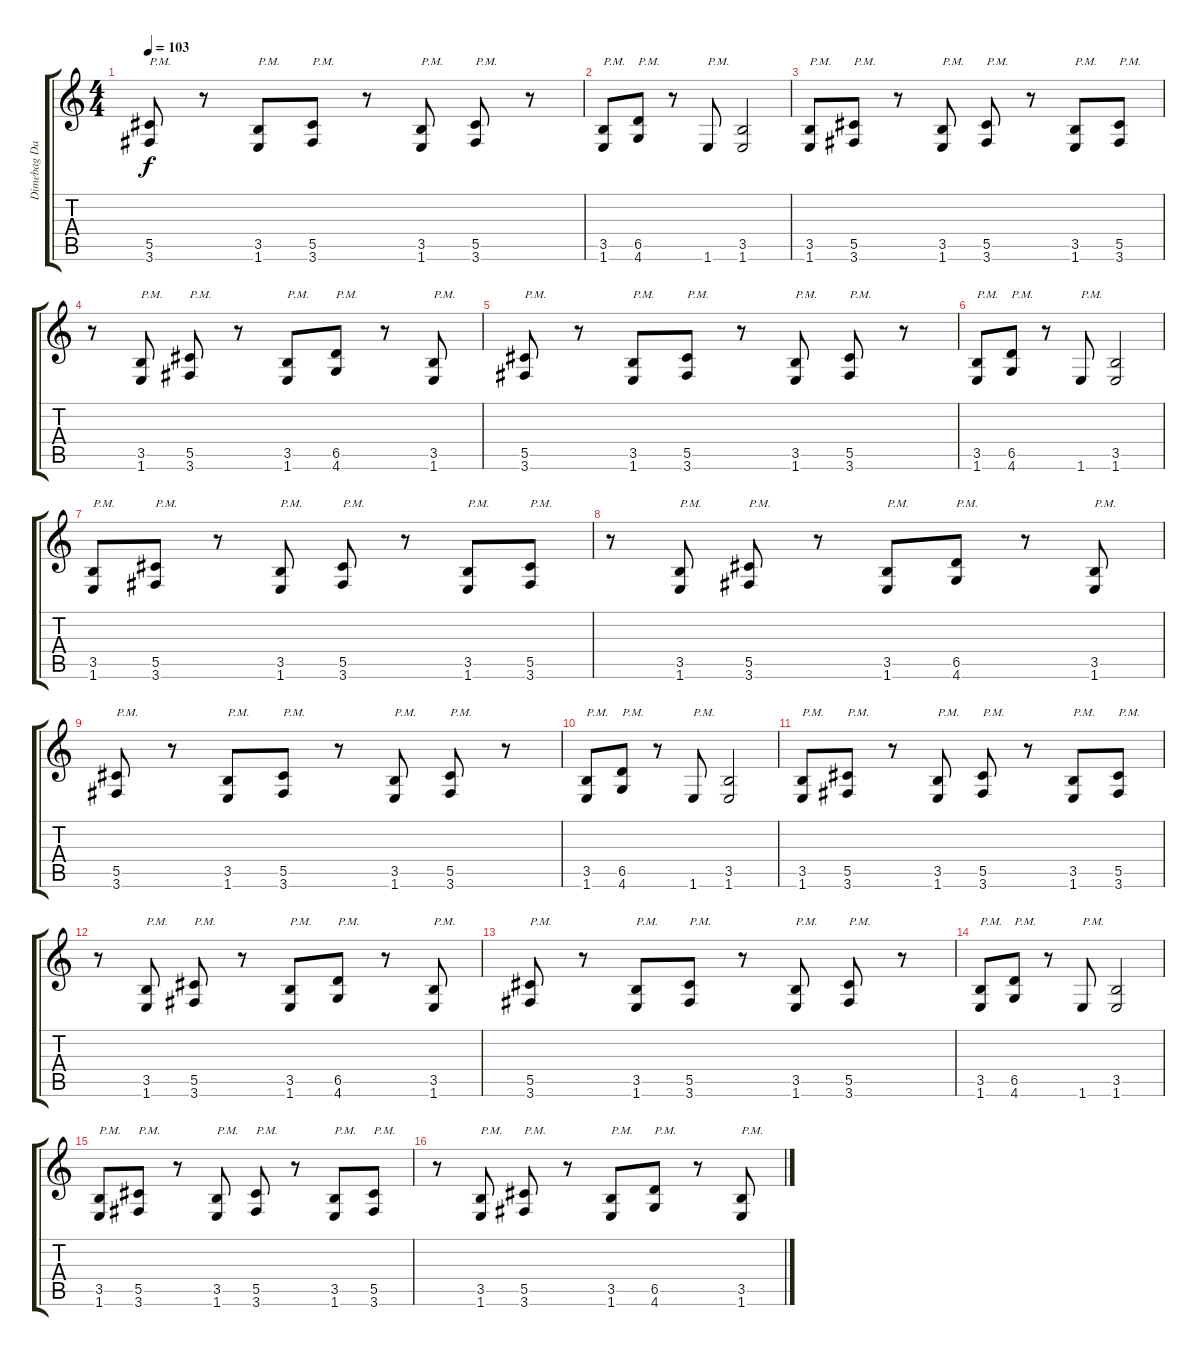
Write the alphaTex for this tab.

\track ("Dimebag Darrel 2 (solos)" "Dimebag Da") {instrument distortionguitar}
\staff {score tabs}
\tuning (Eb4 Bb3 Gb3 Db3 Ab2 Eb2) {hide}
\ts (4 4)
\tempo 103
\clef g2
\ks c
(5.5 3.6).8{txt "P.M." dy f} r.8 (3.5 1.6).8{txt "P.M."} (5.5 3.6).8{txt "P.M."} r.8 (3.5 1.6).8{txt "P.M."} (5.5 3.6).8{txt "P.M."} r.8 |
(3.5 1.6).8{txt "P.M."} (6.5 4.6).8{txt "P.M."} r.8 1.6.8{txt "P.M."} (3.5 1.6).2 |
(3.5 1.6).8{txt "P.M."} (5.5 3.6).8{txt "P.M."} r.8 (3.5 1.6).8{txt "P.M."} (5.5 3.6).8{txt "P.M."} r.8 (3.5 1.6).8{txt "P.M."} (5.5 3.6).8{txt "P.M."} |
r.8 (3.5 1.6).8{txt "P.M."} (5.5 3.6).8{txt "P.M."} r.8 (3.5 1.6).8{txt "P.M."} (6.5 4.6).8{txt "P.M."} r.8 (3.5 1.6).8{txt "P.M."} |
(5.5 3.6).8{txt "P.M."} r.8 (3.5 1.6).8{txt "P.M."} (5.5 3.6).8{txt "P.M."} r.8 (3.5 1.6).8{txt "P.M."} (5.5 3.6).8{txt "P.M."} r.8 |
(3.5 1.6).8{txt "P.M."} (6.5 4.6).8{txt "P.M."} r.8 1.6.8{txt "P.M."} (3.5 1.6).2 |
(3.5 1.6).8{txt "P.M."} (5.5 3.6).8{txt "P.M."} r.8 (3.5 1.6).8{txt "P.M."} (5.5 3.6).8{txt "P.M."} r.8 (3.5 1.6).8{txt "P.M."} (5.5 3.6).8{txt "P.M."} |
r.8 (3.5 1.6).8{txt "P.M."} (5.5 3.6).8{txt "P.M."} r.8 (3.5 1.6).8{txt "P.M."} (6.5 4.6).8{txt "P.M."} r.8 (3.5 1.6).8{txt "P.M."} |
(5.5 3.6).8{txt "P.M."} r.8 (3.5 1.6).8{txt "P.M."} (5.5 3.6).8{txt "P.M."} r.8 (3.5 1.6).8{txt "P.M."} (5.5 3.6).8{txt "P.M."} r.8 |
(3.5 1.6).8{txt "P.M."} (6.5 4.6).8{txt "P.M."} r.8 1.6.8{txt "P.M."} (3.5 1.6).2 |
(3.5 1.6).8{txt "P.M."} (5.5 3.6).8{txt "P.M."} r.8 (3.5 1.6).8{txt "P.M."} (5.5 3.6).8{txt "P.M."} r.8 (3.5 1.6).8{txt "P.M."} (5.5 3.6).8{txt "P.M."} |
r.8 (3.5 1.6).8{txt "P.M."} (5.5 3.6).8{txt "P.M."} r.8 (3.5 1.6).8{txt "P.M."} (6.5 4.6).8{txt "P.M."} r.8 (3.5 1.6).8{txt "P.M."} |
(5.5 3.6).8{txt "P.M."} r.8 (3.5 1.6).8{txt "P.M."} (5.5 3.6).8{txt "P.M."} r.8 (3.5 1.6).8{txt "P.M."} (5.5 3.6).8{txt "P.M."} r.8 |
(3.5 1.6).8{txt "P.M."} (6.5 4.6).8{txt "P.M."} r.8 1.6.8{txt "P.M."} (3.5 1.6).2 |
(3.5 1.6).8{txt "P.M." volume 4} (5.5 3.6).8{txt "P.M."} r.8 (3.5 1.6).8{txt "P.M."} (5.5 3.6).8{txt "P.M."} r.8 (3.5 1.6).8{txt "P.M."} (5.5 3.6).8{txt "P.M."} |
r.8 (3.5 1.6).8{txt "P.M."} (5.5 3.6).8{txt "P.M."} r.8 (3.5 1.6).8{txt "P.M."} (6.5 4.6).8{txt "P.M."} r.8 (3.5 1.6).8{txt "P.M."}
